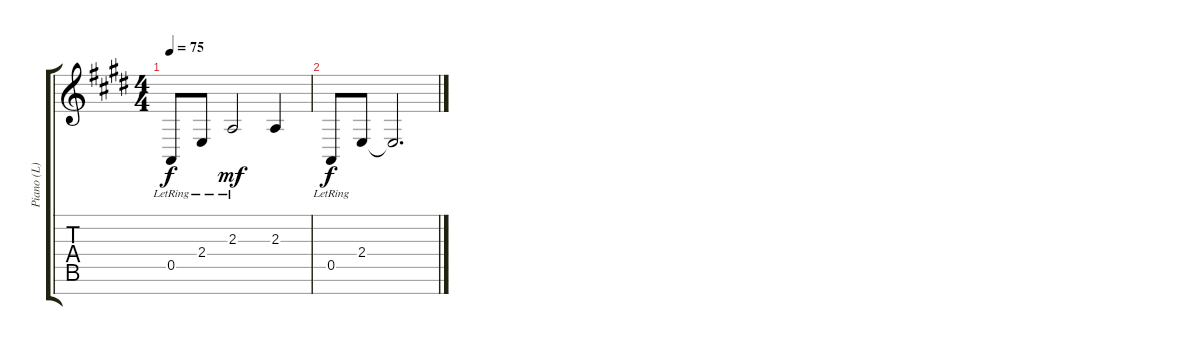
\track ("Piano (L)" "Piano (L)") {instrument acousticgrandpiano}
\staff {score tabs}
\tuning (E4 B3 G3 D3 A2 E2 B1) {hide}
\ts (4 4)
\tempo 75
\clef g2
\ks e
0.5{lr}.8{dy f} 2.4{lr}.8 2.3{lr}.2{dy mf} 2.3.4 |
0.5{lr}.8{dy f} 2.4.8 2.4{t}.2{d}
